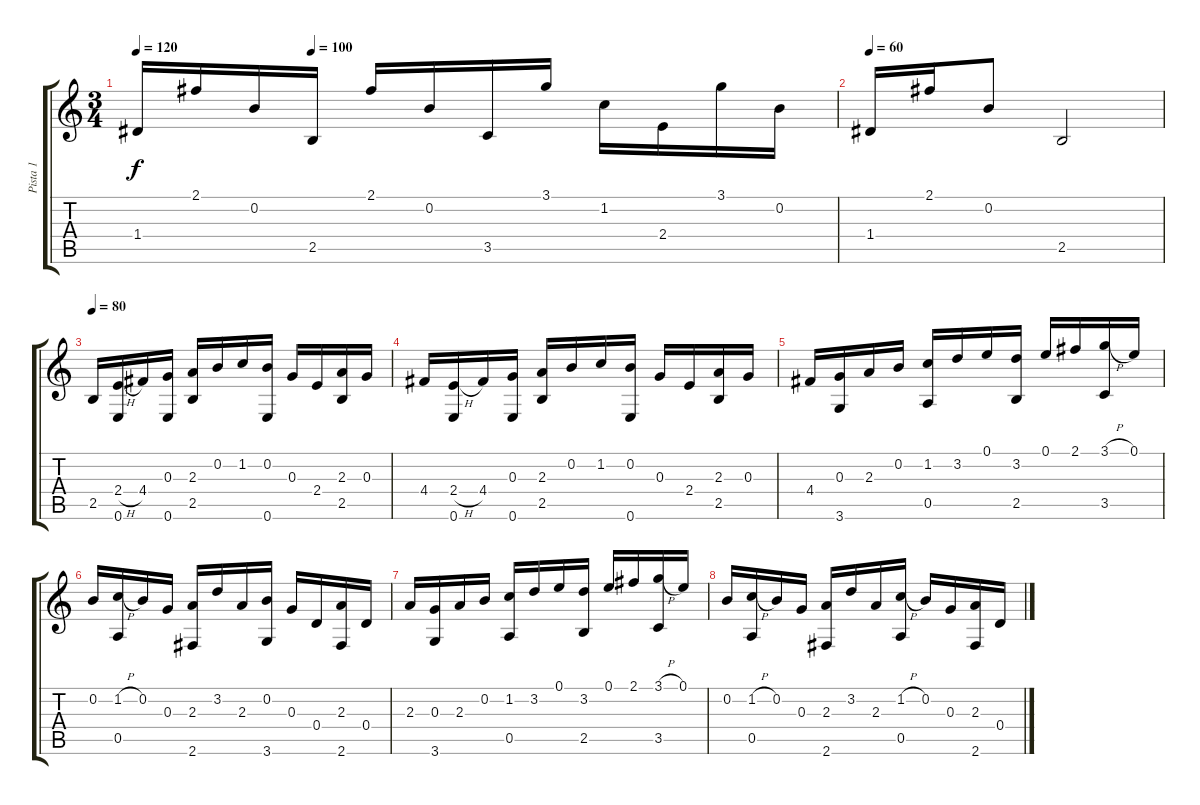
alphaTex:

\track ("Pista 1" "Pista 1") {instrument acousticguitarnylon}
\staff {score tabs}
\tuning (E4 B3 G3 D3 A2 E2) {hide}
\ts (3 4)
\tempo 120
\tempo (100 0.25)
\clef g2
\ks c
1.4.16{dy f} 2.1.16 0.2.16 2.5.16 2.1.16 0.2.16 3.5.16 3.1.16 1.2.16 2.4.16 3.1.16 0.2.16 |
\tempo 60
1.4.16 2.1.16 0.2.8 2.5.2 |
\tempo 80
2.5.16 (2.4{h} 0.6).16 4.4.16 (0.3 0.6).16 (2.3 2.5).16 0.2.16 1.2.16 (0.2 0.6).16 0.3.16 2.4.16 (2.3 2.5).16 0.3.16 |
4.4.16 (2.4{h} 0.6).16 4.4.16 (0.3 0.6).16 (2.3 2.5).16 0.2.16 1.2.16 (0.2 0.6).16 0.3.16 2.4.16 (2.3 2.5).16 0.3.16 |
4.4.16 (0.3 3.6).16 2.3.16 0.2.16 (1.2 0.5).16 3.2.16 0.1.16 (3.2 2.5).16 0.1.16 2.1.16 (3.1{h} 3.5).16 0.1.16 |
0.2.16 (1.2{h} 0.5).16 0.2.16 0.3.16 (2.3 2.6).16 3.2.16 2.3.16 (0.2 3.6).16 0.3.16 0.4.16 (2.3 2.6).16 0.4.16 |
2.3.16 (0.3 3.6).16 2.3.16 0.2.16 (1.2 0.5).16 3.2.16 0.1.16 (3.2 2.5).16 0.1.16 2.1.16 (3.1{h} 3.5).16 0.1.16 |
0.2.16 (1.2{h} 0.5).16 0.2.16 0.3.16 (2.3 2.6).16 3.2.16 2.3.16 (1.2{h} 0.5).16 0.2.16 0.3.16 (2.3 2.6).16 0.4.16
